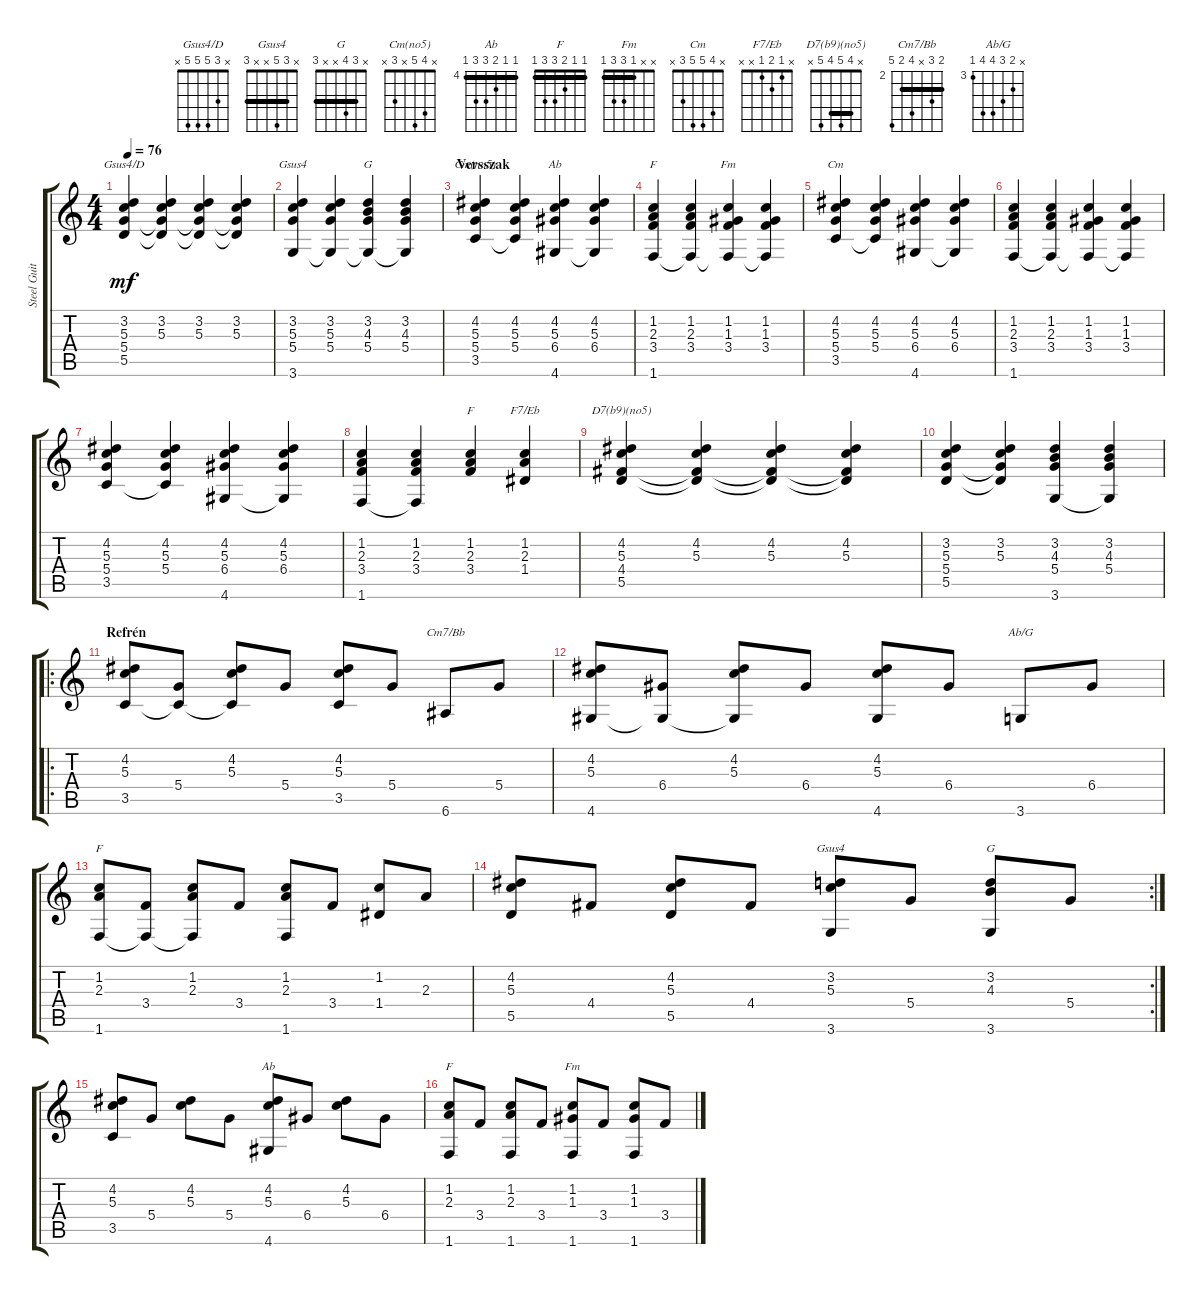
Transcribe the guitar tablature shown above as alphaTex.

\track ("Steel Guitar" "Steel Guit") {instrument acousticguitarsteel}
\staff {score tabs}
\tuning (E4 B3 G3 D3 A2 E2) {hide}
\chord ("Gsus4/D" x 3 5 5 5 x)
\chord ("Gsus4" x 3 5 5 x 3) {barre 3}
\chord ("G" x 3 4 5 x 3) {barre 3}
\chord ("Cm(no5)" x 4 5 x 3 x)
\chord ("Ab" x 4 5 6 x 4) {firstfret 4 barre 4}
\chord ("F" x 1 2 3 x 1) {barre 1}
\chord ("Fm" x 1 1 3 x 1) {barre 1}
\chord ("Cm" x 4 5 5 3 x)
\chord ("F" x 1 2 3 x x)
\chord ("F7/Eb" x 1 2 1 x x)
\chord ("D7(b9)(no5)" x 4 5 4 5 x) {barre 4}
\chord ("Cm7/Bb" 3 4 x 5 3 6) {firstfret 2 barre 3}
\chord ("Ab/G" x 4 5 6 6 3) {firstfret 3}
\chord ("F" x 1 2 x x 1) {barre 1}
\chord ("Gsus4" x 3 5 x x 3) {barre 3}
\chord ("G" x 3 4 x x 3) {barre 3}
\chord ("Ab" 4 4 5 6 6 4) {firstfret 4 barre 4}
\chord ("F" 1 1 2 3 3 1) {barre 1}
\chord ("Fm" x x 1 3 3 1) {barre 1}
\ts (4 4)
\tempo 76
\clef g2
\ks c
(3.2 5.3 5.4 5.5).4{ch "Gsus4/D" dy mf} (3.2 5.3 5.4{t} 5.5{t}).4 (3.2 5.3 5.4{t} 5.5{t}).4 (3.2 5.3 5.4{t} 5.5{t}).4 |
(3.2 5.3 5.4 3.6).4{ch "Gsus4"} (3.2 5.3 5.4 3.6{t}).4 (3.2 4.3 5.4 3.6{t}).4{ch "G"} (3.2 4.3 5.4 3.6{t}).4 |
\section ("" "Versszak")
(4.2 5.3 5.4 3.5).4{ch "Cm(no5)"} (4.2 5.3 5.4 3.5{t}).4 (4.2 5.3 6.4 4.6).4{ch "Ab"} (4.2 5.3 6.4 4.6{t}).4 |
(1.2 2.3 3.4 1.6).4{ch "F"} (1.2 2.3 3.4 1.6{t}).4 (1.2 1.3 3.4 1.6{t}).4{ch "Fm"} (1.2 1.3 3.4 1.6{t}).4 |
(4.2 5.3 5.4 3.5).4{ch "Cm"} (4.2 5.3 5.4 3.5{t}).4 (4.2 5.3 6.4 4.6).4 (4.2 5.3 6.4 4.6{t}).4 |
(1.2 2.3 3.4 1.6).4 (1.2 2.3 3.4 1.6{t}).4 (1.2 1.3 3.4 1.6{t}).4 (1.2 1.3 3.4 1.6{t}).4 |
(4.2 5.3 5.4 3.5).4 (4.2 5.3 5.4 3.5{t}).4 (4.2 5.3 6.4 4.6).4 (4.2 5.3 6.4 4.6{t}).4 |
(1.2 2.3 3.4 1.6).4 (1.2 2.3 3.4 1.6{t}).4 (1.2 2.3 3.4).4{ch "F"} (1.2 2.3 1.4).4{ch "F7/Eb"} |
(4.2 5.3 4.4 5.5).4{ch "D7(b9)(no5)"} (4.2 5.3 4.4{t} 5.5{t}).4 (4.2 5.3 4.4{t} 5.5{t}).4 (4.2 5.3 4.4{t} 5.5{t}).4 |
(3.2 5.3 5.4 5.5).4 (3.2 5.3 5.4{t} 5.5{t}).4 (3.2 4.3 5.4 3.6).4 (3.2 4.3 5.4 3.6{t}).4 |
\ro
\section ("" "Refrén")
(4.2 5.3 3.5).8 (5.4 3.5{t}).8 (4.2 5.3 3.5{t}).8 5.4.8 (4.2 5.3 3.5).8 5.4.8 6.6.8{ch "Cm7/Bb"} 5.4.8 |
(4.2 5.3 4.6).8 (6.4 4.6{t}).8 (4.2 5.3 4.6{t}).8 6.4.8 (4.2 5.3 4.6).8 6.4.8 3.6.8{ch "Ab/G"} 6.4.8 |
(1.2 2.3 1.6).8{ch "F"} (3.4 1.6{t}).8 (1.2 2.3 1.6{t}).8 3.4.8 (1.2 2.3 1.6).8 3.4.8 (1.2 1.4).8 2.3.8 |
\rc 2
(4.2 5.3 5.5).8 4.4.8 (4.2 5.3 5.5).8 4.4.8 (3.2 5.3 3.6).8{ch "Gsus4"} 5.4.8 (3.2 4.3 3.6).8{ch "G"} 5.4.8 |
(4.2 5.3 3.5).8 5.4.8 (4.2 5.3).8 5.4.8 (4.2 5.3 4.6).8{ch "Ab"} 6.4.8 (4.2 5.3).8 6.4.8 |
(1.2 2.3 1.6).8{ch "F"} 3.4.8 (1.2 2.3 1.6).8 3.4.8 (1.2 1.3 1.6).8{ch "Fm"} 3.4.8 (1.2 1.3 1.6).8 3.4.8
